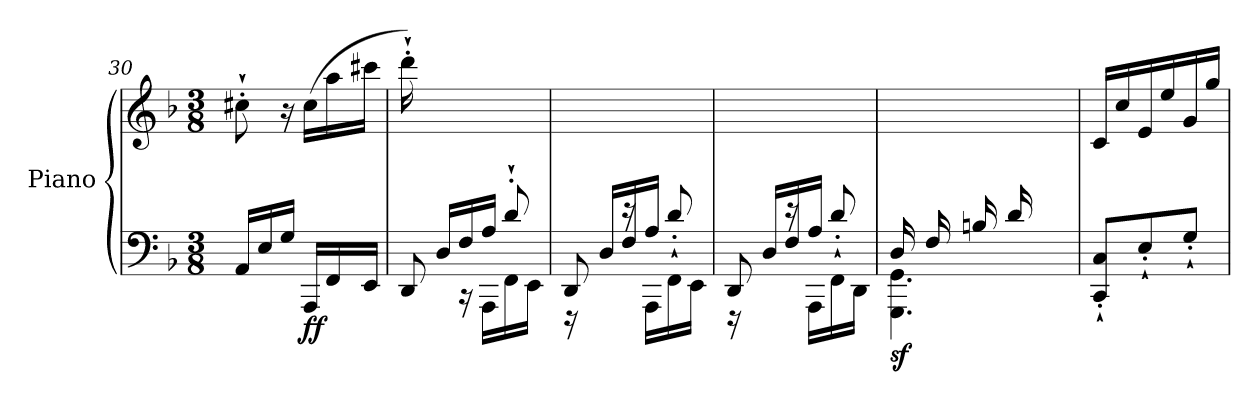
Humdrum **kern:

**kern	**kern	**dynam
*part1	*part1	*part1
*staff2	*staff1	*staff1/2
*I"Piano	*	*
*I'Pno	*	*
!!LO:LB:g=z
*clefF4	*clefG2	*
*k[b-]	*k[b-]	*
*M3/8	*M3/8	*
=30	=30	=30
16AA/LL	8cc#X'`\	.
16E/	.	.
16G/JJ	16r	.
!	!	!LO:DY:b=2
!	!	!LO:DY:n=1:b
16AAA/LL	(>16cc#\LL	f f
16FF/	16aa\	.
16EE/JJ	16ccc#X\JJ	.
=31	=31	=31
*^	*	*
16ryy	8DD/	16ddd'`\)	.
16D/LL	.	4ryy	.
16F/	16r	.	.
16A/JJ	16AAA\LL	.	.
8d'`/	16FF\	.	.
.	16EE\JJ	16ryy	.
=32	=32	=32	=32
8DD/	16r	4.ryy	.
.	16D/LL	.	.
16r	16F/	.	.
16AAA\LL	16A/JJ	.	.
16FF\	8d'`/	.	.
16EE\JJ	.	.	.
=33	=33	=33	=33
8DD/	16r	4.ryy	.
.	16D/LL	.	.
16r	16F/	.	.
16AAA\LL	16A/JJ	.	.
16FF\	8d'`/	.	.
16DD\JJ	.	.	.
=34	=34	=34	=34
!	!	!	!LO:DY:b=2
16D/LL	4.GGG\ 4.GG\	4ryy	sf
16F/	.	.	.
16Bn/	.	.	.
16d/	.	.	.
8ryy	.	16f\	.
.	.	16bn\JJ	.
*v	*v	*	*
!!LO:LB:g=z
=35	=35	=35
8CC/'` 8C/'`L	16c/LL	.
.	16cc/	.
8E'`/	16e/	.
.	16ee/	.
8G'`/J	16g/	.
.	16gg/JJ	.
=	=	=
*-	*-	*-
